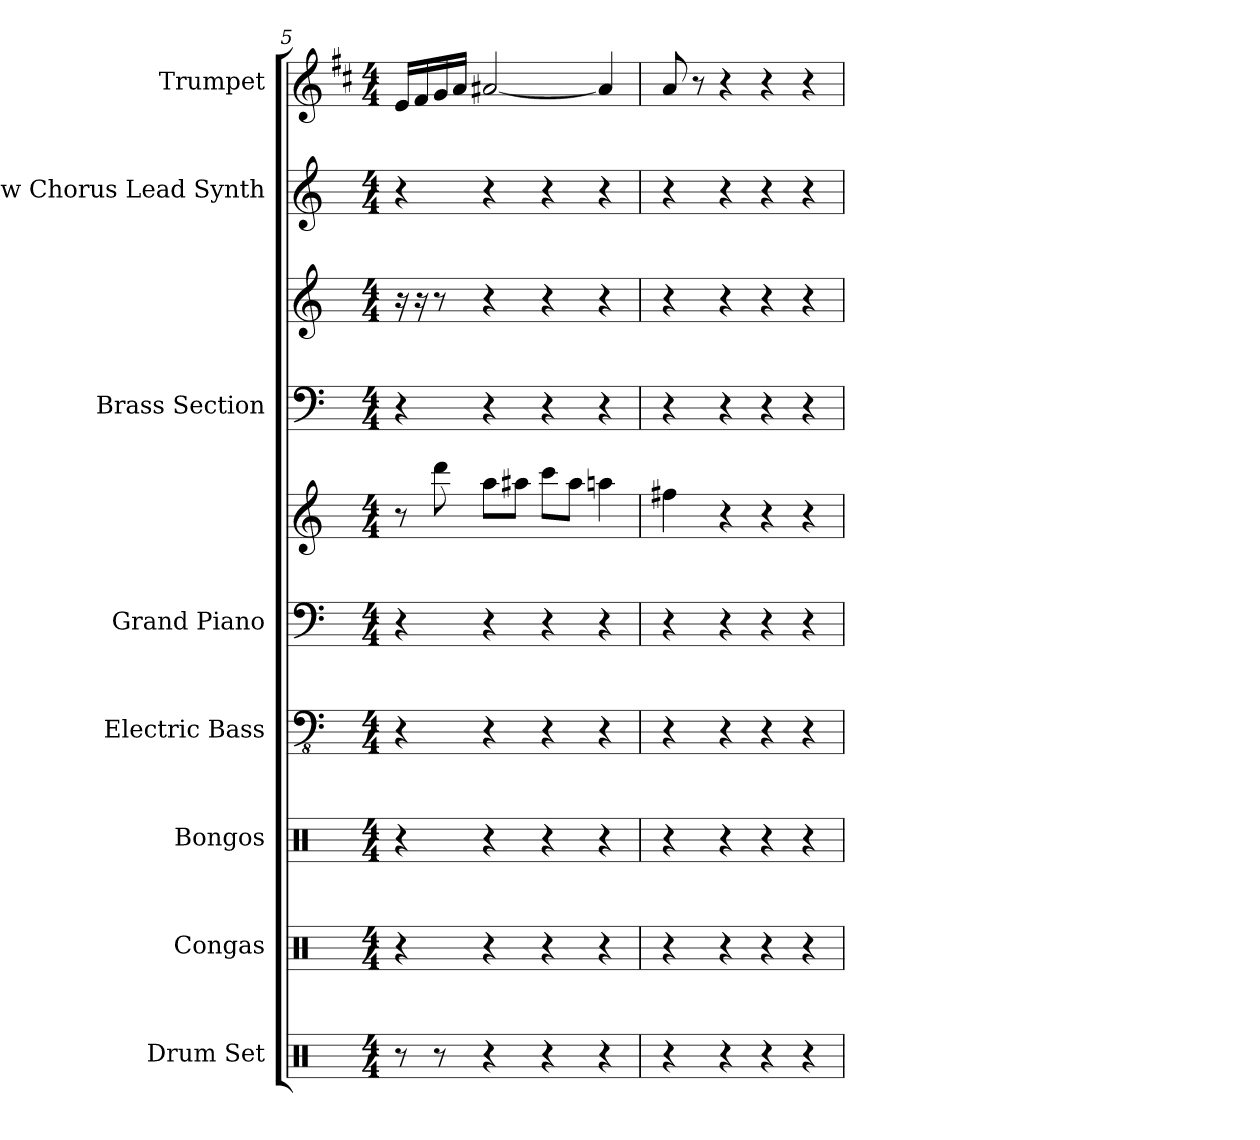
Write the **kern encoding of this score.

**kern	**kern	**kern	**kern	**kern	**kern	**kern	**kern	**kern	**kern
*part8	*part7	*part6	*part5	*part4	*part4	*part3	*part3	*part2	*part1
*staff10	*staff9	*staff8	*staff7	*staff6	*staff5	*staff4	*staff3	*staff2	*staff1
*I"Drum Set	*I"Congas	*I"Bongos	*I"Electric Bass	*I"Grand Piano	*	*I"Brass Section	*	*I"Saw Chorus Lead Synth	*I"Trumpet
*I'Drums	*I'Con.	*I'Bongo	*I'El. B.	*I'Pno.	*	*I'Brs. Se.	*	*I'Sw Ch LS	*I'Tpt.
*clefX	*clefX	*clefX	*clefFv4	*clefF4	*clefG2	*clefF4	*clefG2	*clefG2	*clefG2
*	*	*	*	*	*	*	*	*	*ITrd1c2
*k[]	*k[]	*k[]	*k[]	*k[]	*k[]	*k[]	*k[]	*k[]	*k[]
*M4/4	*M4/4	*M4/4	*M4/4	*M4/4	*M4/4	*M4/4	*M4/4	*M4/4	*M4/4
=5	=5	=5	=5	=5	=5	=5	=5	=5	=5
8r	4r	4r	4r	4r	8r	4r	16r	4r	16dLL
.	.	.	.	.	.	.	16r	.	16e
8r	.	.	.	.	8ddd	.	8r	.	16f
.	.	.	.	.	.	.	.	.	16gJJ
4r	4r	4r	4r	4r	8aaL	4r	4r	4r	[2g#X
.	.	.	.	.	8aa#XJ	.	.	.	.
4r	4r	4r	4r	4r	8cccL	4r	4r	4r	.
.	.	.	.	.	8aa#J	.	.	.	.
4r	4r	4r	4r	4r	4aan	4r	4r	4r	4g#]
=6	=6	=6	=6	=6	=6	=6	=6	=6	=6
4r	4r	4r	4r	4r	4ff#X	4r	4r	4r	8g
.	.	.	.	.	.	.	.	.	8r
4r	4r	4r	4r	4r	4r	4r	4r	4r	4r
4r	4r	4r	4r	4r	4r	4r	4r	4r	4r
4r	4r	4r	4r	4r	4r	4r	4r	4r	4r
=	=	=	=	=	=	=	=	=	=
*-	*-	*-	*-	*-	*-	*-	*-	*-	*-
